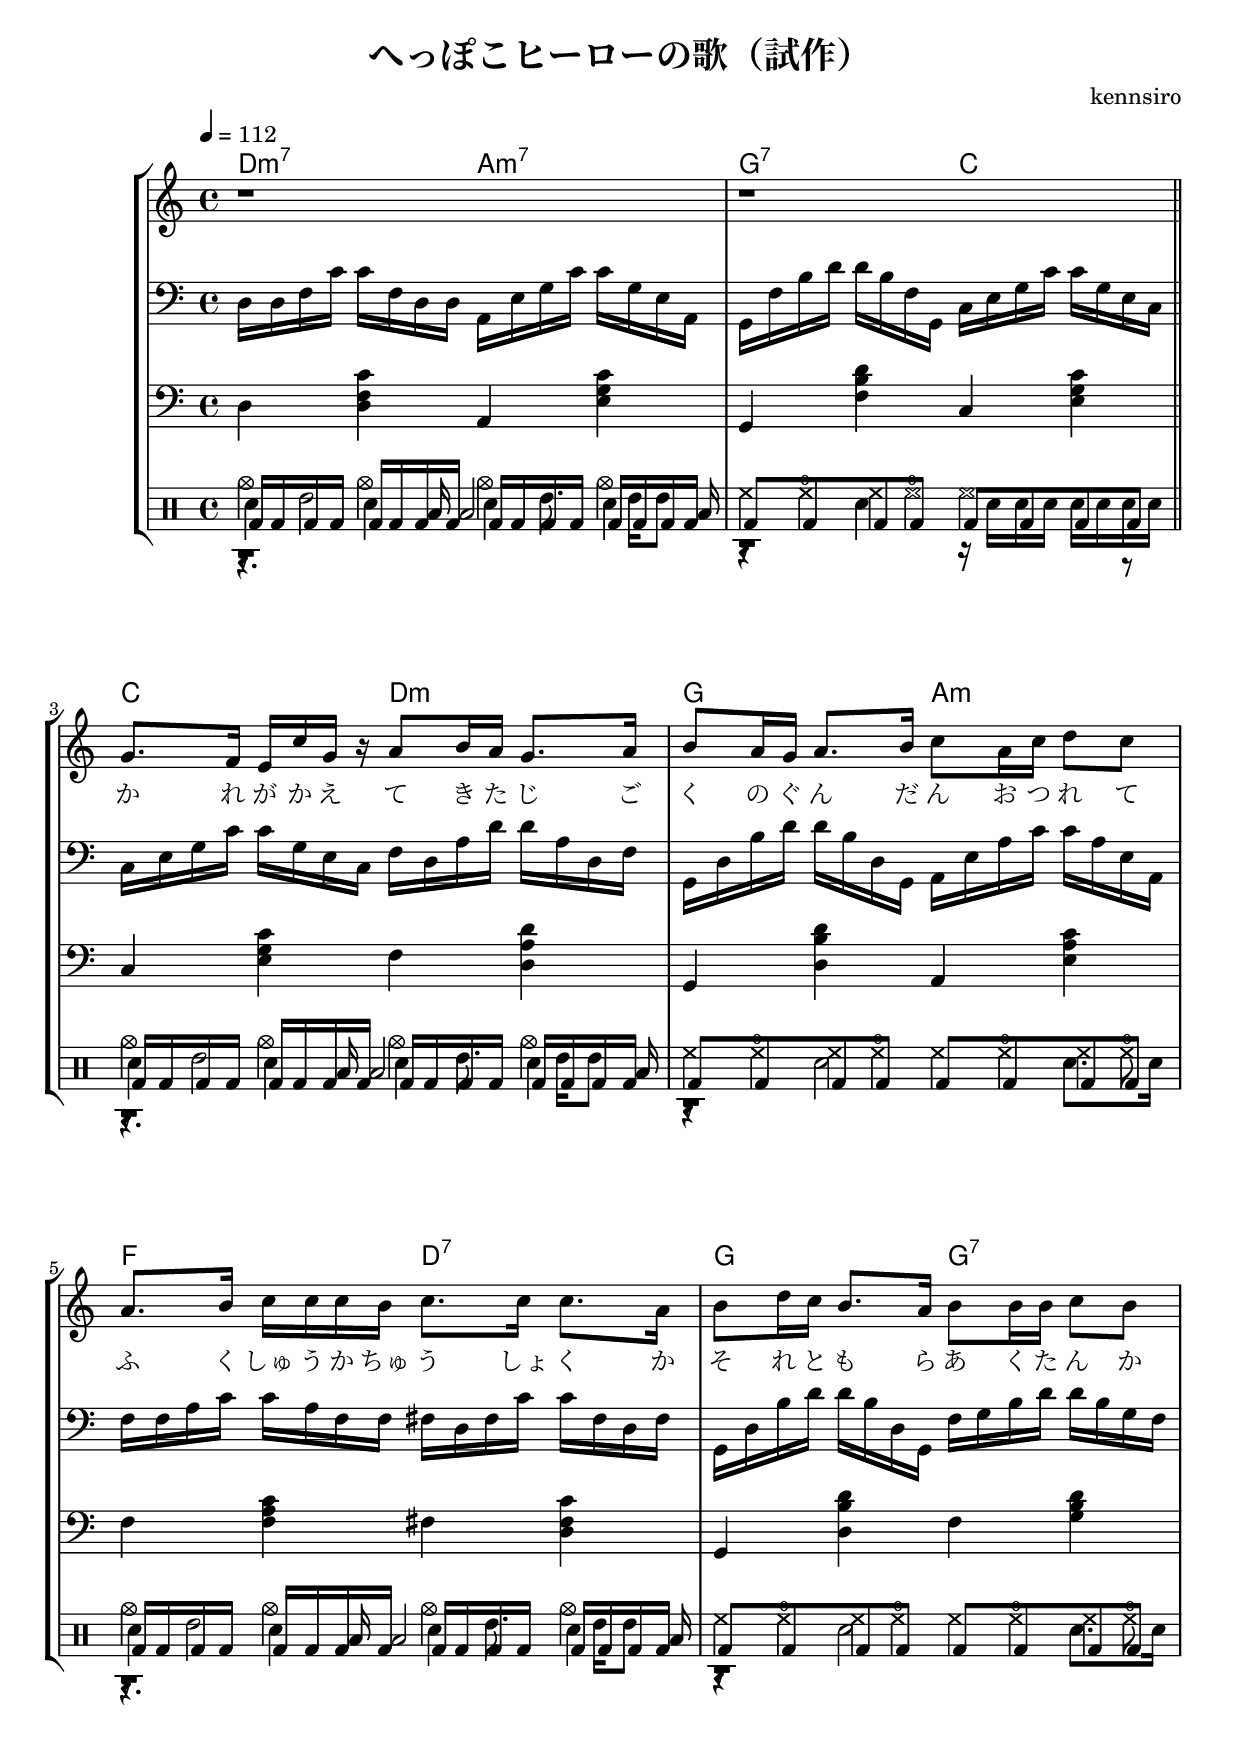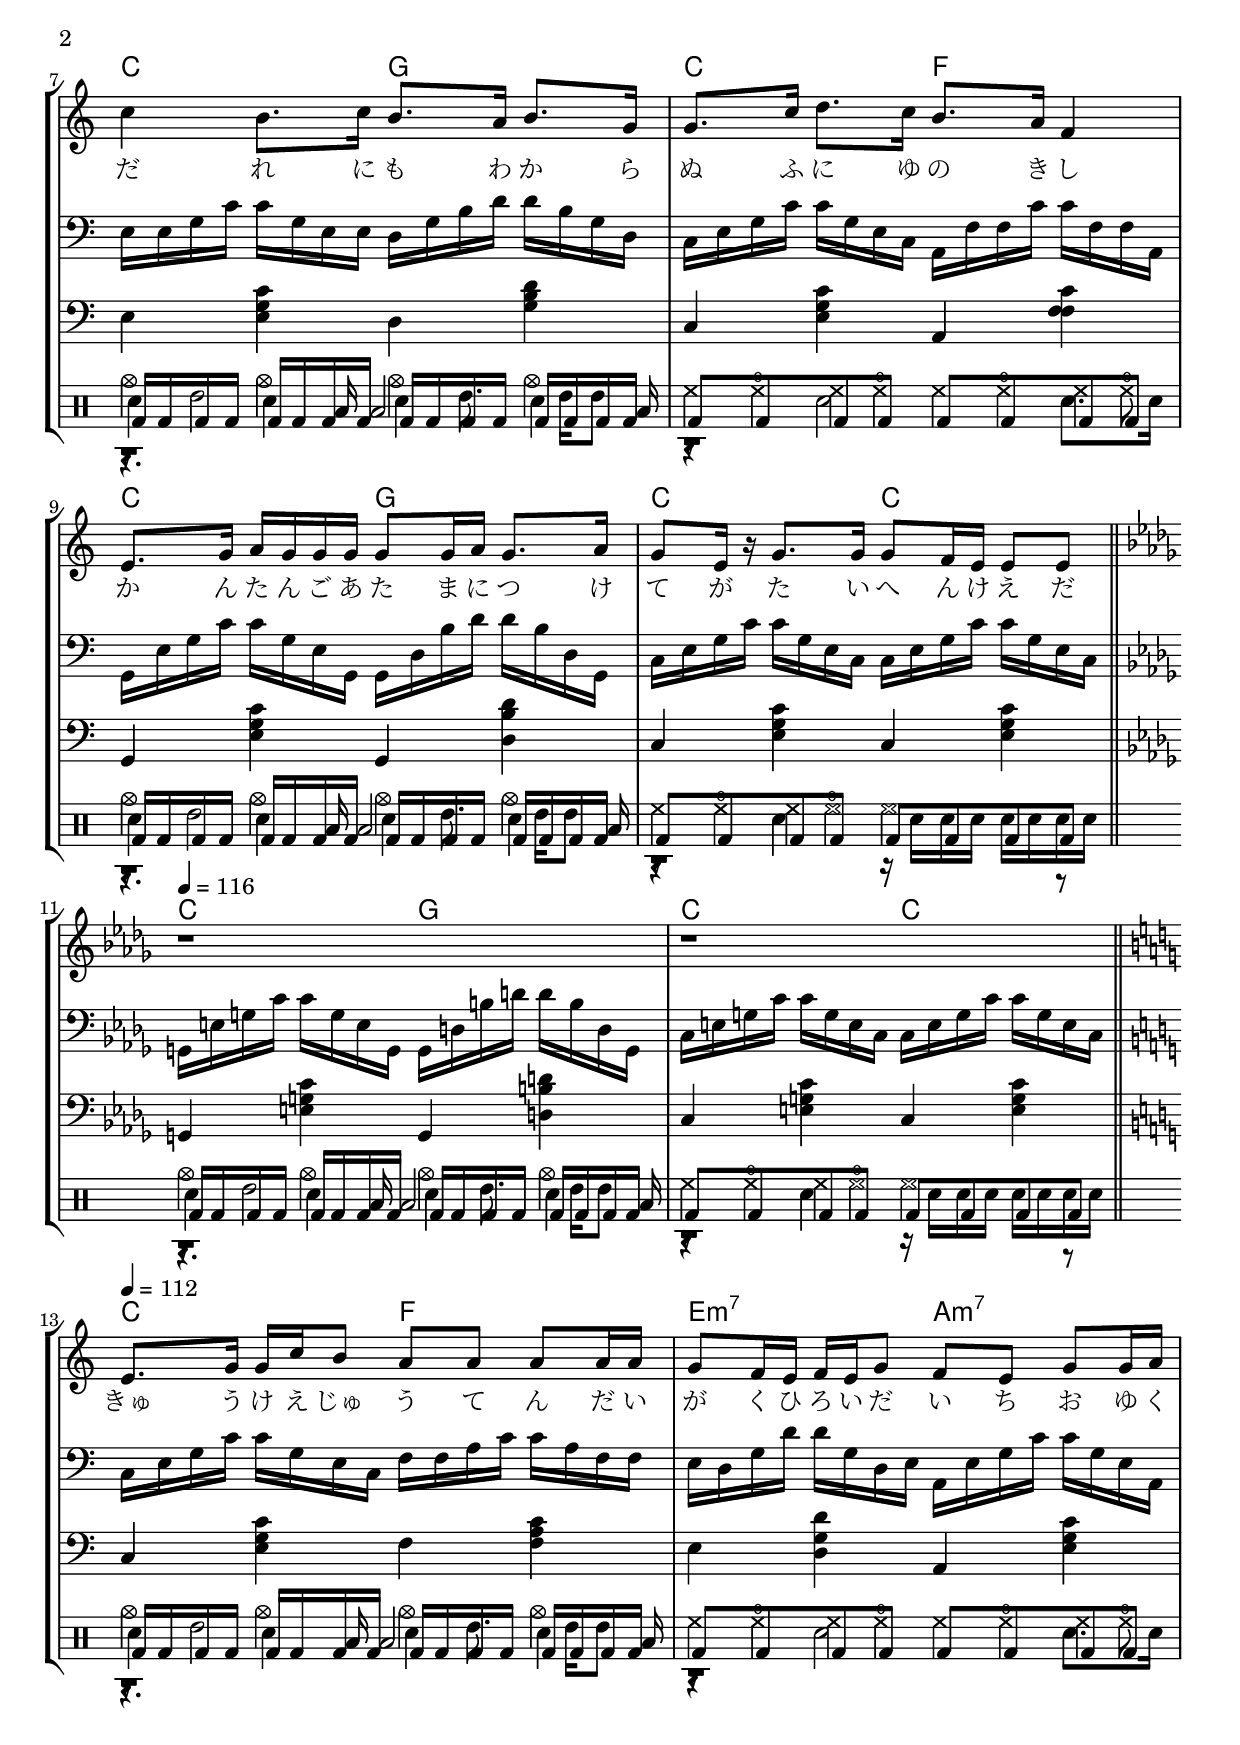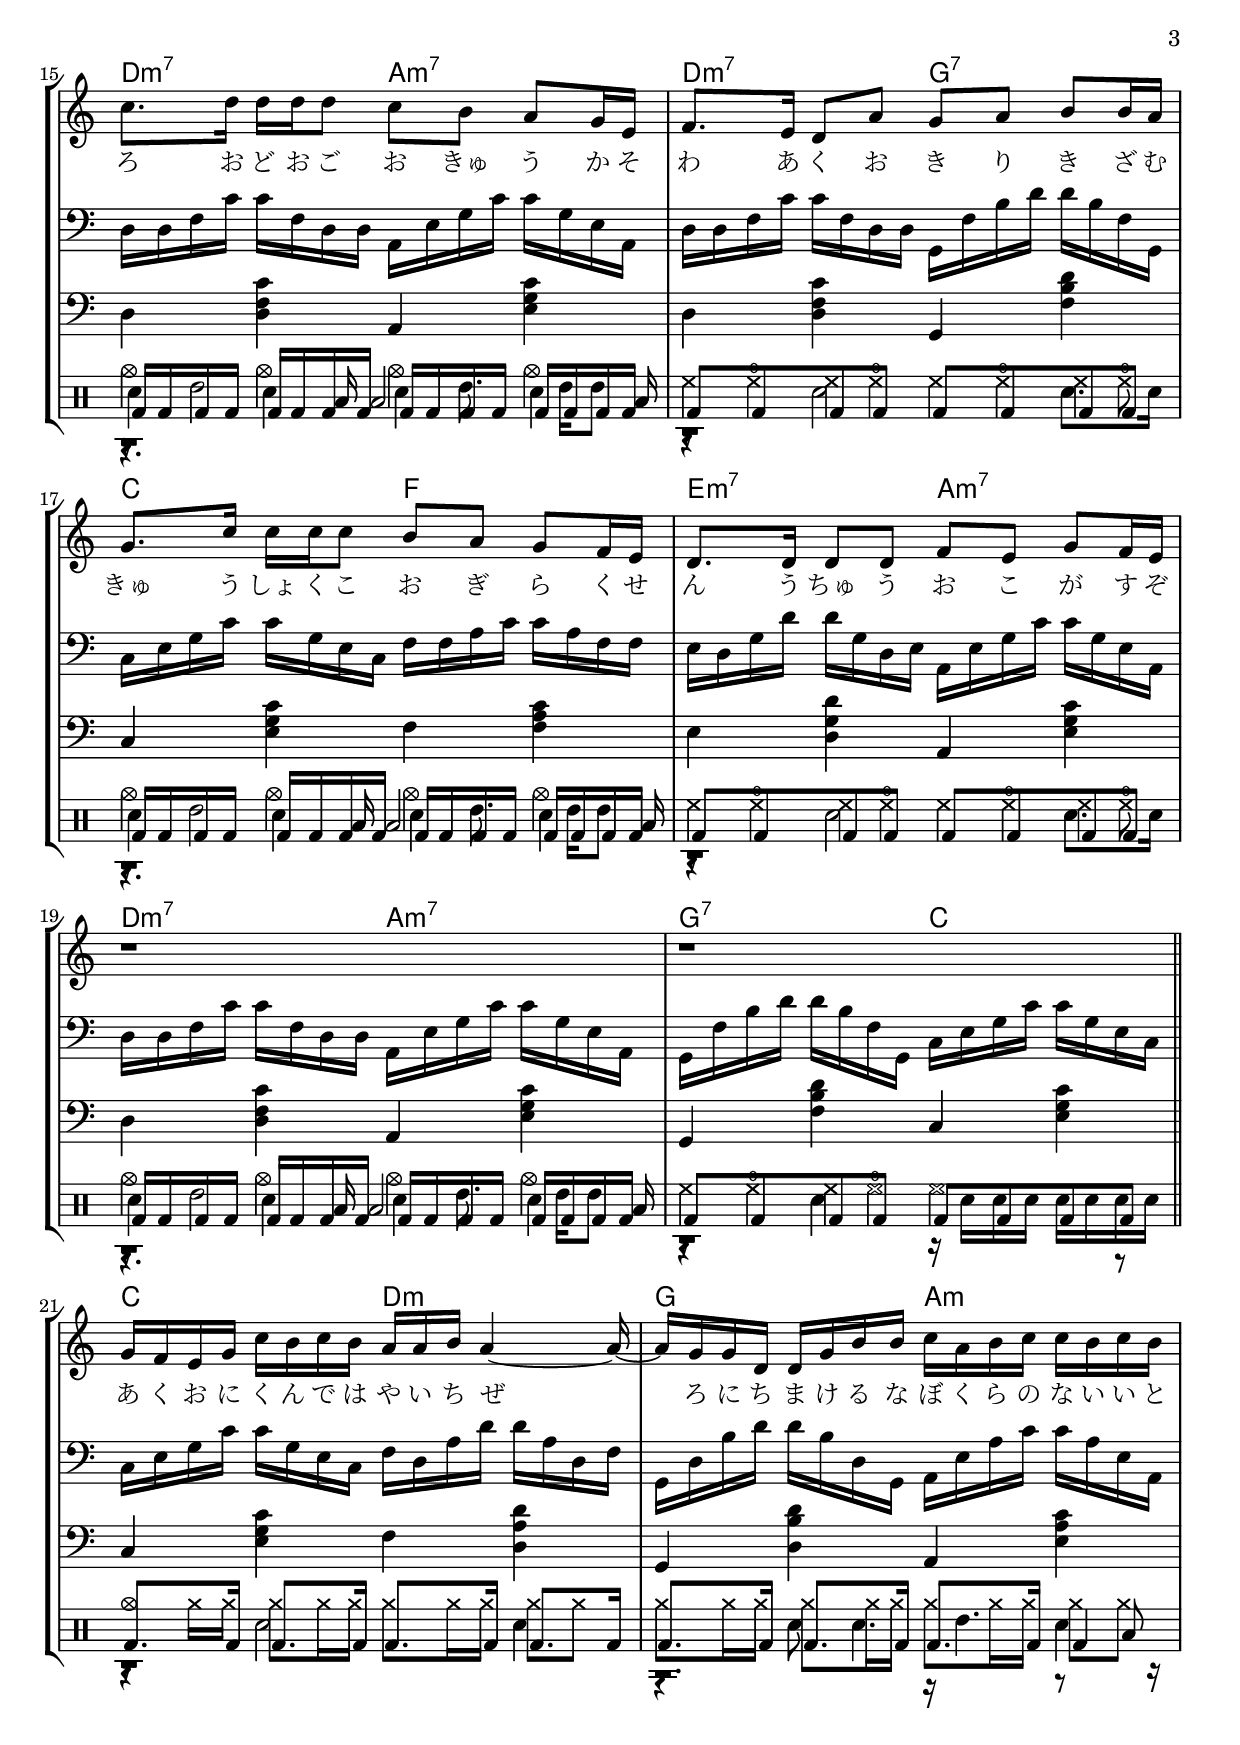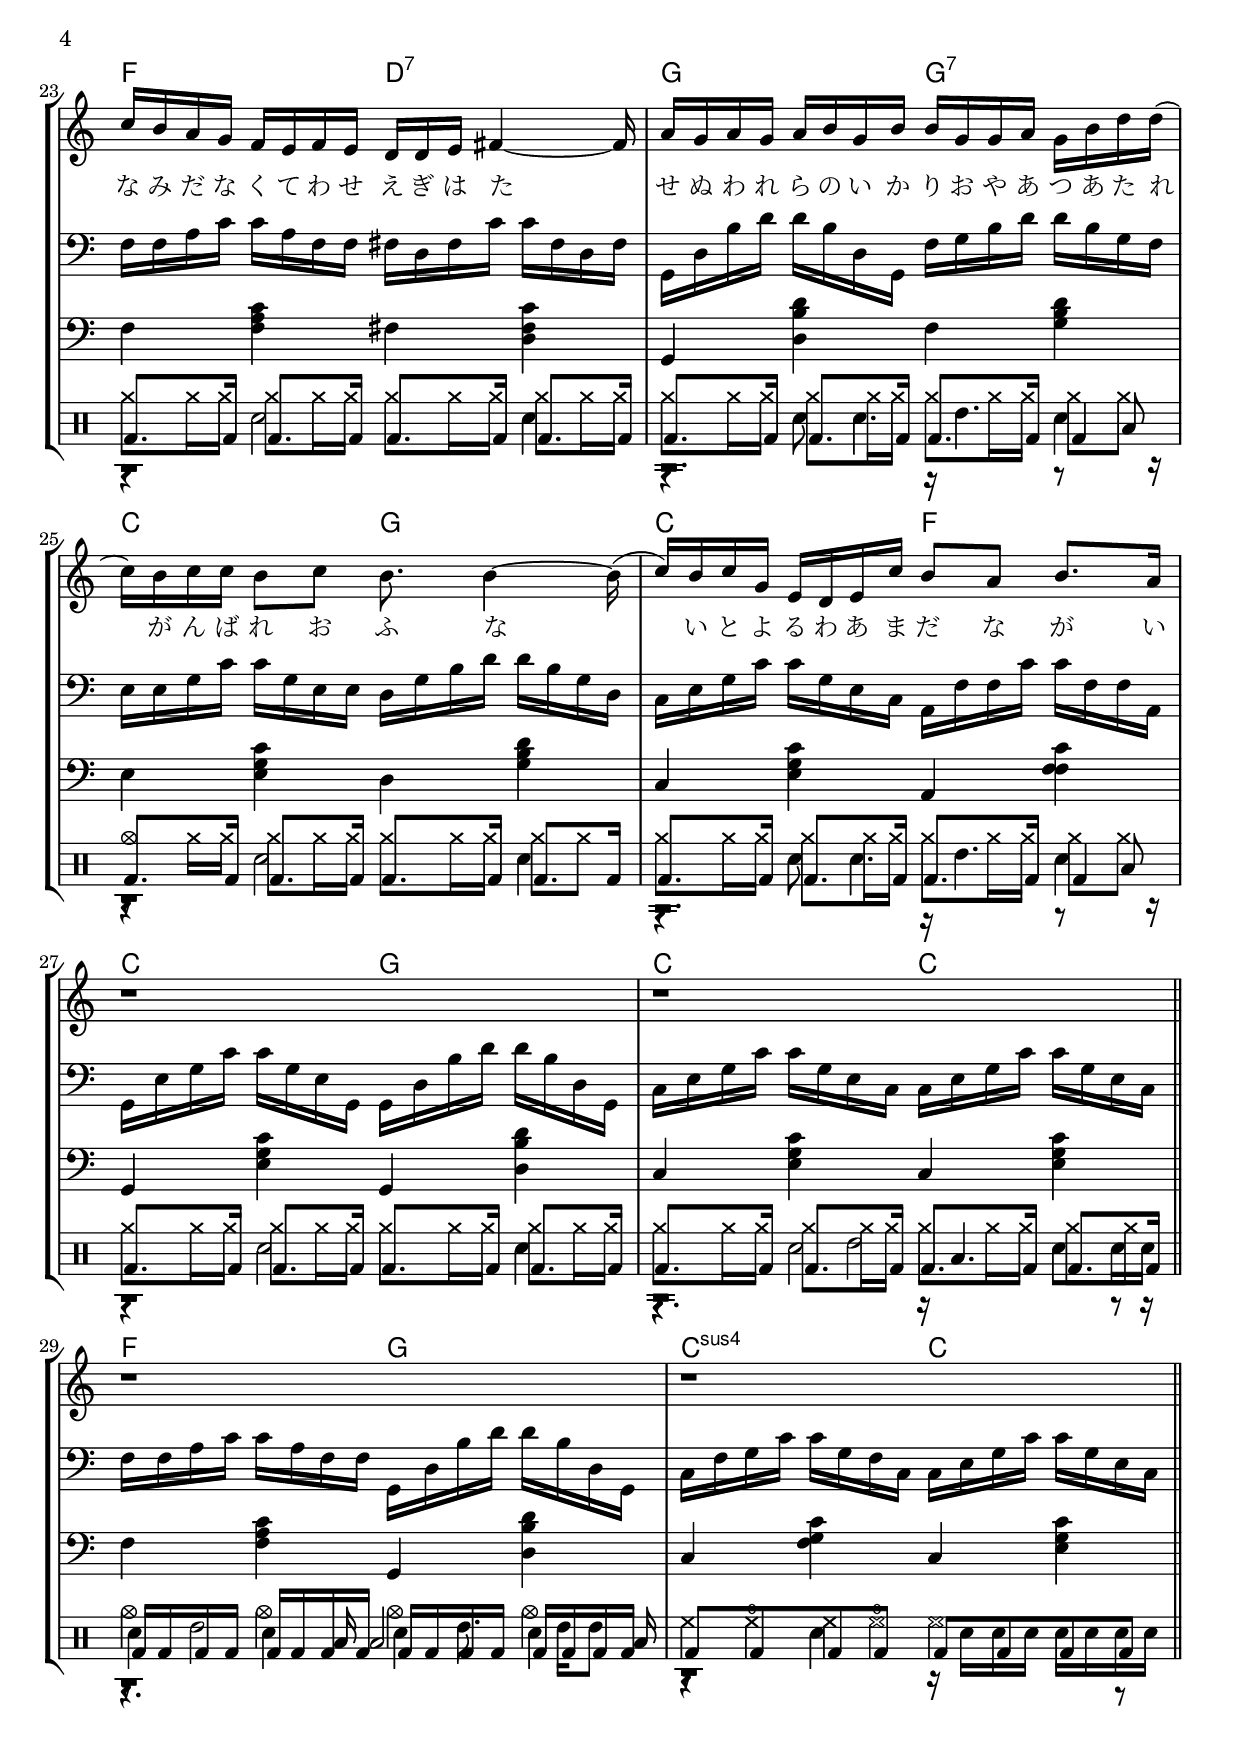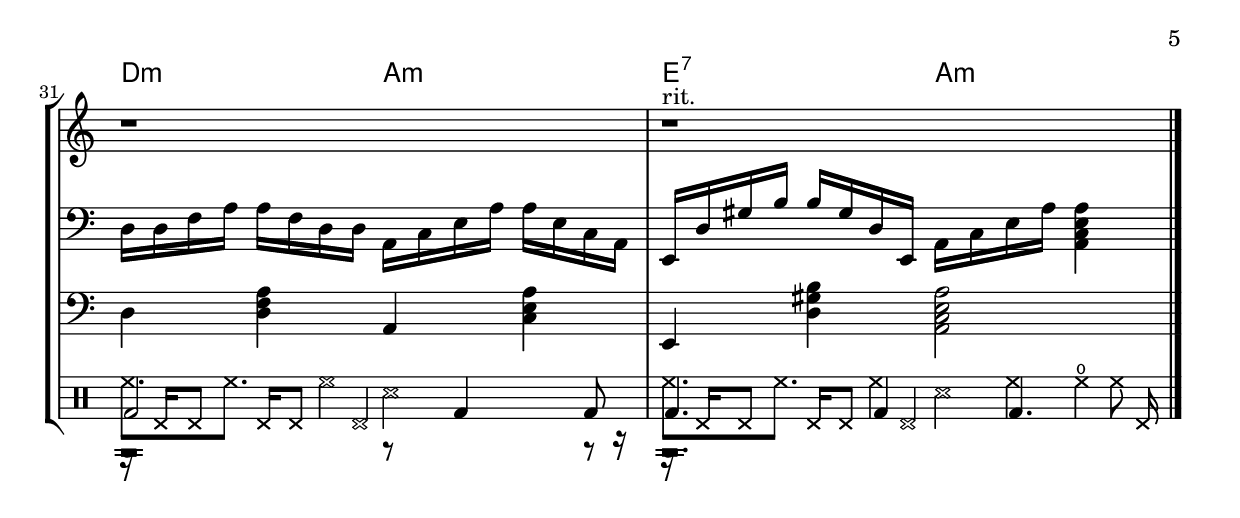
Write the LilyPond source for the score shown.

\version "2.12.1"

\header {
	title = \markup {へっぽこヒーローの歌（試作）}
	composer = \markup \center-column {kennsiro}
}

harmony = \chordmode {
	d2:min7 a:min7 g:7 c 

	c d:m g a:m f d:7 g g:7 c g c f c g c c 

	c g c c 

	c f e:min7 a:min7 d:min7 a:min7 d:min7 g:7 c f e:min7 a:min7 d:min7 a:min7 g:7 c 

	c d:m g a:m f d:7 g g:7 c g c f c g c c 

	f g c:sus4 c 

	d:m a:m e:7 a:m 
}

melody = {
	\key c \major
	\tempo 4 = 112
	r1 | r1   
	\set Staff.midiInstrument = #"mmi0.48"
	 g'8.  f'16  e'16  c''16  g'16  r16  a'8  b'16  a'16  g'8.  a'16 
	b'8  a'16  g'16  a'8.  b'16  c''8  a'16  c''16  d''8  c''8 
	a'8.  b'16  c''16  c''16  c''16  b'16  c''8.  c''16  c''8.  a'16 
	b'8  d''16  c''16  b'8.  a'16  b'8  b'16  b'16  c''8  b'8 
	c''4  b'8.  c''16  b'8.  a'16  b'8.  g'16 
	g'8.  c''16  d''8.  c''16  b'8.  a'16  f'4 
	e'8.  g'16  a'16  g'16  g'16  g'16  g'8  g'16  a'16  g'8.  a'16 
	g'8  e'16  r16  g'8.  g'16  g'8  f'16  e'16  e'8  e'8
	\key des \major
	\tempo 4 = 116
	r1 | r1   
	\set Staff.midiInstrument = #"mmi0.42"
		\key c \major
	\tempo 4 = 112
 e'8.  g'16  g'16  c''16  b'8  a'8  a'8  a'8  a'16  a'16 
	g'8  f'16  e'16  f'16  e'16  g'8  f'8  e'8  g'8  g'16  a'16 
	c''8.  d''16  d''16  d''16  d''8  c''8  b'8  a'8  g'16  e'16 
	f'8.  e'16  d'8  a'8  g'8  a'8  b'8  b'16  a'16 
	g'8.  c''16  c''16  c''16  c''8  b'8  a'8  g'8  f'16  e'16 
	d'8.  d'16  d'8  d'8  f'8  e'8  g'8  f'16  e'16
	r1 r1 	\set Staff.midiInstrument = #"mmi0.42"
	 g'16  f'16  e'16  g'16  c''16  b'16  c''16  b'16  a'16  a'16  b'16  a'4~a'16~ 
	a'16  g'16  g'16  d'16  d'16  g'16  b'16  b'16  c''16  a'16  b'16  c''16  c''16  b'16  c''16  b'16 
	c''16  b'16  a'16  g'16  f'16  e'16  f'16  e'16  d'16  d'16  e'16  fis'4~fis'16 
	a'16  g'16  a'16  g'16  a'16  b'16  g'16  b'16  b'16  g'16  g'16  a'16  g'16  b'16  d''16  d''16 
	(c''16)  b'16  c''16  c''16  b'8  c''8  b'8.  b'4~b'16 
	(c''16)  b'16  c''16  g'16  e'16  d'16  e'16  c''16  b'8  a'8  b'8.  a'16
	r1 r1 	r1 | r1   
	r1 | r1^"rit." \bar "|."
}

words = \lyricmode {
	
	か  れ  が  か  え  て  き  た  じ  ご  く  の  ぐ  ん  だ  ん  お  つ  れ  て  ふ  く  しゅ  う  か  ちゅ  う  しょ  く  か  そ  れ  と  も  ら  あ  く  た  ん  か  だ  れ  に  も  わ  か  ら  ぬ  ふ  に  ゆ  の  き  し  か  ん  た  ん  ご  あ  た  ま  に  つ  け  て  が  た  い  へ  ん  け  え  だ  
	
	きゅ  う  け  え  じゅ  う  て  ん  だ  い  が  く  ひ  ろ  い  だ  い  ち  お  ゆ  く  ろ  お  ど  お  ご  お  きゅ  う  か  そ  わ  あ  く  お  き  り  き  ざ  む  きゅ  う  しょ  く  こ  お  ぎ  ら  く  せ  ん  う  ちゅ  う  お  こ  が  す  ぞ  
	あ  く  お  に  く  ん  で  は  や  い  ち  ぜ  ろ  に  ち  ま  け  る  な  ぼ  く  ら  の  な  い  い  と  な  み  だ  な  く  て  わ  せ  え  ぎ  は  た  せ  ぬ  わ  れ  ら  の  い  か  り  お  や  あ  つ  あ  た  れ  が  ん  ば  れ  お  ふ  な  い  と  よ  る  わ  あ  ま  だ  な  が  い  
	
	
}

tempochange = {
	\tempo 4 = 112
	r1 | r1 \bar "||"
	\tempo 4 = 112
	r1 | r1 | r1 | r1 | r1 | r1 | r1 | r1 \bar "||"
	\tempo 4 = 116
	r1 | r1 \bar "||"
	\tempo 4 = 112
	r1 | r1 | r1 | r1 | r1 | r1 | r1 | r1 \bar "||"
	\tempo 4 = 112
	r1 | r1 | r1 | r1 | r1 | r1 | r1 | r1 \bar "||"
	\tempo 4 = 112
	r1 | r1 \bar "||"
	\tempo 4 = 112
	r1 | \tempo 4 = 84 r2 \tempo 4 = 74 r2 \bar "|."
}

mainacc = {
	\clef bass
	\set Staff.midiInstrument = #"Banjo"
	\key c \major
	\tempo 4 = 112
	d16 d f c' c' f d d
	a,16 e g c' c' g e a,
	g,16 f b d' d' b f g,
	c16 e g c' c' g e c
	\bar "||"

	\set Staff.midiInstrument = #"Banjo"
	c16 e g c' c' g e c
	f16 d a d' d' a d f
	g,16 d b d' d' b d g,
	a,16 e a c' c' a e a,
	f16 f a c' c' a f f
	fis16 d fis c' c' fis d fis
	g,16 d b d' d' b d g,
	f16 g b d' d' b g f
	e16 e g c' c' g e e
	d16 g b d' d' b g d
	c16 e g c' c' g e c
	a,16 f f c' c' f f a,
	g,16 e g c' c' g e g,
	g,16 d b d' d' b d g,
	c16 e g c' c' g e c
	c16 e g c' c' g e c
	\bar "||"

	\set Staff.midiInstrument = #"Banjo"
	\key des \major
	\tempo 4 = 116
	g,16 e g c' c' g e g,
	g,16 d b d' d' b d g,
	c16 e g c' c' g e c
	c16 e g c' c' g e c
	\bar "||"

	\set Staff.midiInstrument = #"Banjo"
	\key c \major
	\tempo 4 = 112
	c16 e g c' c' g e c
	f16 f a c' c' a f f
	e16 d g d' d' g d e
	a,16 e g c' c' g e a,
	d16 d f c' c' f d d
	a,16 e g c' c' g e a,
	d16 d f c' c' f d d
	g,16 f b d' d' b f g,
	c16 e g c' c' g e c
	f16 f a c' c' a f f
	e16 d g d' d' g d e
	a,16 e g c' c' g e a,
	d16 d f c' c' f d d
	a,16 e g c' c' g e a,
	g,16 f b d' d' b f g,
	c16 e g c' c' g e c
	\bar "||"

	\set Staff.midiInstrument = #"Banjo"
	c16 e g c' c' g e c
	f16 d a d' d' a d f
	g,16 d b d' d' b d g,
	a,16 e a c' c' a e a,
	f16 f a c' c' a f f
	fis16 d fis c' c' fis d fis
	g,16 d b d' d' b d g,
	f16 g b d' d' b g f
	e16 e g c' c' g e e
	d16 g b d' d' b g d
	c16 e g c' c' g e c
	a,16 f f c' c' f f a,
	g,16 e g c' c' g e g,
	g,16 d b d' d' b d g,
	c16 e g c' c' g e c
	c16 e g c' c' g e c
	\bar "||"

	\set Staff.midiInstrument = #"Banjo"
	f16 f a c' c' a f f
	g,16 d b d' d' b d g,
	c16 f g c' c' g f c
	c16 e g c' c' g e c
	\bar "||"

	\set Staff.midiInstrument = #"Trumpet"
	d16 d f a a f d d
	a,16 c e a a e c a,
	e,16 d gis b b gis d e,
	a,16 c e a <a, c e a>4
	\bar "|."
}

subacc = {
	\clef bass
	\set Staff.midiInstrument = #"Lead 4 (chiff)"
	\key c \major
	\tempo 4 = 112
	d4 <d f c'>4
	a,4 <e g c'>4
	g,4 <f b d'>4
	c4 <e g c'>4
	\bar "||"

	\set Staff.midiInstrument = #"Slap Bass 1"
	c4 <e g c'>4
	f4 <d a d'>4
	g,4 <d b d'>4
	a,4 <e a c'>4
	f4 <f a c'>4
	fis4 <d fis c'>4
	g,4 <d b d'>4
	f4 <g b d'>4
	e4 <e g c'>4
	d4 <g b d'>4
	c4 <e g c'>4
	a,4 <f f c'>4
	g,4 <e g c'>4
	g,4 <d b d'>4
	c4 <e g c'>4
	c4 <e g c'>4
	\bar "||"

	\set Staff.midiInstrument = #"Slap Bass 1"
	\key des \major
	\tempo 4 = 116
	g,4 <e g c'>4
	g,4 <d b d'>4
	c4 <e g c'>4
	c4 <e g c'>4
	\bar "||"

	\set Staff.midiInstrument = #"Slap Bass 1"
	\key c \major
	\tempo 4 = 112
	c4 <e g c'>4
	f4 <f a c'>4
	e4 <d g d'>4
	a,4 <e g c'>4
	d4 <d f c'>4
	a,4 <e g c'>4
	d4 <d f c'>4
	g,4 <f b d'>4
	c4 <e g c'>4
	f4 <f a c'>4
	e4 <d g d'>4
	a,4 <e g c'>4
	d4 <d f c'>4
	a,4 <e g c'>4
	g,4 <f b d'>4
	c4 <e g c'>4
	\bar "||"

	\set Staff.midiInstrument = #"Lead 4 (chiff)"
	c4 <e g c'>4
	f4 <d a d'>4
	g,4 <d b d'>4
	a,4 <e a c'>4
	f4 <f a c'>4
	fis4 <d fis c'>4
	g,4 <d b d'>4
	f4 <g b d'>4
	e4 <e g c'>4
	d4 <g b d'>4
	c4 <e g c'>4
	a,4 <f f c'>4
	g,4 <e g c'>4
	g,4 <d b d'>4
	c4 <e g c'>4
	c4 <e g c'>4
	\bar "||"

	\set Staff.midiInstrument = #"Orchestra Hit"
	f4 <f a c'>4
	g,4 <d b d'>4
	c4 <f g c'>4
	c4 <e g c'>4
	\bar "||"

	\set Staff.midiInstrument = #"Orchestra Hit"
	d4 <d f a>4
	a,4 <c e a>4
	e,4 <d gis b>4
	<a, c e a>2
	\bar "|."
}

percA = {
	\drummode {
	r1  |hh4 hh4 hh2  \bar "||"
	r1  |hh4 hh4 hh4 hh4  |r1  |hh4 hh4 hh4 hh4  |r1  |hh4 hh4 hh4 hh4  |r1  |hh4 hh4 hh2  \bar "||"
	r1  |hh4 hh4 hh2  \bar "||"
	r1  |hh4 hh4 hh4 hh4  |r1  |hh4 hh4 hh4 hh4  |r1  |hh4 hh4 hh4 hh4  |r1  |hh4 hh4 hh2  \bar "||"
	r8 cymr16 cymr16 cymr8 cymr16 cymr16 cymr8 cymr16 cymr16 cymr8 cymr8  |cymr8 cymr16 cymr16 cymr8 cymr16 cymr16 cymr8 cymr16 cymr16 cymr8 cymr8  |cymr8 cymr16 cymr16 cymr8 cymr16 cymr16 cymr8 cymr16 cymr16 cymr8 cymr16 cymr16  |cymr8 cymr16 cymr16 cymr8 cymr16 cymr16 cymr8 cymr16 cymr16 cymr8 cymr8  |r8 cymr16 cymr16 cymr8 cymr16 cymr16 cymr8 cymr16 cymr16 cymr8 cymr8  |cymr8 cymr16 cymr16 cymr8 cymr16 cymr16 cymr8 cymr16 cymr16 cymr8 cymr8  |cymr8 cymr16 cymr16 cymr8 cymr16 cymr16 cymr8 cymr16 cymr16 cymr8 cymr16 cymr16  |cymr8 cymr16 cymr16 cymr8 cymr16 cymr16 cymr8 cymr16 cymr16 cymr8 cymr8  \bar "||"
	r1  |hh4 hh4 hh2  \bar "||"
	r1  |r2. hho4  \bar "|."
	}
}

percB = {
	\drummode {
	sn4 sn4 sn4 sn4  |r4 sn4 r16 sn16 sn16 sn16 sn16 sn16 sn16 sn16  \bar "||"
	sn4 sn4 sn4 sn4  |r4 sn2 sn8. sn16  |sn4 sn4 sn4 sn4  |r4 sn2 sn8. sn16  |sn4 sn4 sn4 sn4  |r4 sn2 sn8. sn16  |sn4 sn4 sn4 sn4  |r4 sn4 r16 sn16 sn16 sn16 sn16 sn16 sn16 sn16  \bar "||"
	sn4 sn4 sn4 sn4  |r4 sn4 r16 sn16 sn16 sn16 sn16 sn16 sn16 sn16  \bar "||"
	sn4 sn4 sn4 sn4  |r4 sn2 sn8. sn16  |sn4 sn4 sn4 sn4  |r4 sn2 sn8. sn16  |sn4 sn4 sn4 sn4  |r4 sn2 sn8. sn16  |sn4 sn4 sn4 sn4  |r4 sn4 r16 sn16 sn16 sn16 sn16 sn16 sn16 sn16  \bar "||"
	r4 sn2 sn4  |r4 sn8 sn4. sn4  |r4 sn2 sn4  |r4 sn8 sn4. sn4  |r4 sn2 sn4  |r4 sn8 sn4. sn4  |r4 sn2 sn4  |r4 sn2 sn8 sn16 sn16  \bar "||"
	sn4 sn4 sn4 sn4  |r4 sn4 r16 sn16 sn16 sn16 sn16 sn16 sn16 sn16  \bar "||"
	r16 hhp16 hhp8 hhp16 hhp8 hhp2 r16  |r16 hhp16 hhp8 hhp16 hhp8 hhp2 hhp16  \bar "|."
	}
}

percC = {
	\drummode {
	bd16 bd16 bd16 bd16 bd16 bd16 bd16 bd16 bd16 bd16 bd16 bd16 bd16 bd16 bd16 bd16  |bd8 bd8 bd8 bd8 bd8 bd8 bd8 bd8  \bar "||"
	bd16 bd16 bd16 bd16 bd16 bd16 bd16 bd16 bd16 bd16 bd16 bd16 bd16 bd16 bd16 bd16  |bd8 bd8 bd8 bd8 bd8 bd8 bd8 bd8  |bd16 bd16 bd16 bd16 bd16 bd16 bd16 bd16 bd16 bd16 bd16 bd16 bd16 bd16 bd16 bd16  |bd8 bd8 bd8 bd8 bd8 bd8 bd8 bd8  |bd16 bd16 bd16 bd16 bd16 bd16 bd16 bd16 bd16 bd16 bd16 bd16 bd16 bd16 bd16 bd16  |bd8 bd8 bd8 bd8 bd8 bd8 bd8 bd8  |bd16 bd16 bd16 bd16 bd16 bd16 bd16 bd16 bd16 bd16 bd16 bd16 bd16 bd16 bd16 bd16  |bd8 bd8 bd8 bd8 bd8 bd8 bd8 bd8  \bar "||"
	bd16 bd16 bd16 bd16 bd16 bd16 bd16 bd16 bd16 bd16 bd16 bd16 bd16 bd16 bd16 bd16  |bd8 bd8 bd8 bd8 bd8 bd8 bd8 bd8  \bar "||"
	bd16 bd16 bd16 bd16 bd16 bd16 bd16 bd16 bd16 bd16 bd16 bd16 bd16 bd16 bd16 bd16  |bd8 bd8 bd8 bd8 bd8 bd8 bd8 bd8  |bd16 bd16 bd16 bd16 bd16 bd16 bd16 bd16 bd16 bd16 bd16 bd16 bd16 bd16 bd16 bd16  |bd8 bd8 bd8 bd8 bd8 bd8 bd8 bd8  |bd16 bd16 bd16 bd16 bd16 bd16 bd16 bd16 bd16 bd16 bd16 bd16 bd16 bd16 bd16 bd16  |bd8 bd8 bd8 bd8 bd8 bd8 bd8 bd8  |bd16 bd16 bd16 bd16 bd16 bd16 bd16 bd16 bd16 bd16 bd16 bd16 bd16 bd16 bd16 bd16  |bd8 bd8 bd8 bd8 bd8 bd8 bd8 bd8  \bar "||"
	bd8. bd16 bd8. bd16 bd8. bd16 bd8. bd16  |bd8. bd16 bd8. bd16 bd8. bd16 bd4  |bd8. bd16 bd8. bd16 bd8. bd16 bd8. bd16  |bd8. bd16 bd8. bd16 bd8. bd16 bd4  |bd8. bd16 bd8. bd16 bd8. bd16 bd8. bd16  |bd8. bd16 bd8. bd16 bd8. bd16 bd4  |bd8. bd16 bd8. bd16 bd8. bd16 bd8. bd16  |bd8. bd16 bd8. bd16 bd8. bd16 bd8. bd16  \bar "||"
	bd16 bd16 bd16 bd16 bd16 bd16 bd16 bd16 bd16 bd16 bd16 bd16 bd16 bd16 bd16 bd16  |bd8 bd8 bd8 bd8 bd8 bd8 bd8 bd8  \bar "||"
	hh8. hh8. hh2 r8  |hh8. hh8. hh4 hh4 hh8  \bar "|."
	}
}

percD = {
	\drummode {
	r1  |r8 hho4 hho2 r8  \bar "||"
	r1  |r8 hho4 hho4 hho4 hho8  |r1  |r8 hho4 hho4 hho4 hho8  |r1  |r8 hho4 hho4 hho4 hho8  |r1  |r8 hho4 hho2 r8  \bar "||"
	r1  |r8 hho4 hho2 r8  \bar "||"
	r1  |r8 hho4 hho4 hho4 hho8  |r1  |r8 hho4 hho4 hho4 hho8  |r1  |r8 hho4 hho4 hho4 hho8  |r1  |r8 hho4 hho2 r8  \bar "||"
	r1  |r2 r16 tommh4. r16  |r1  |r2 r16 tommh4. r16  |r1  |r2 r16 tommh4. r16  |r1  |r4. tommh2 r8  \bar "||"
	r1  |r8 hho4 hho2 r8  \bar "||"
	r2 ss2  |r2 ss2  \bar "|."
	}
}

percE = {
	\drummode {
	cymc4 cymc4 cymc4 cymc4  |r1 \bar "||"
	cymc4 cymc4 cymc4 cymc4  |r1 |cymc4 cymc4 cymc4 cymc4  |r1 |cymc4 cymc4 cymc4 cymc4  |r1 |cymc4 cymc4 cymc4 cymc4  |r1 \bar "||"
	cymc4 cymc4 cymc4 cymc4  |r1 \bar "||"
	cymc4 cymc4 cymc4 cymc4  |r1 |cymc4 cymc4 cymc4 cymc4  |r1 |cymc4 cymc4 cymc4 cymc4  |r1 |cymc4 cymc4 cymc4 cymc4  |r1 \bar "||"
	r1  |r2. r8 toml8  |r1  |r2. r8 toml8  |r1  |r2. r8 toml8  |r1  |r2 r16 toml4. r16  \bar "||"
	cymc4 cymc4 cymc4 cymc4  |r1 \bar "||"
	bd2 r8 bd4 bd8  |bd4. bd4 bd4.  \bar "|."
	}
}

percF = {
	\drummode {
	r8 tommh2 tommh8. tommh16 tommh8  |r1 \bar "||"
	r8 tommh2 tommh8. tommh16 tommh8  |r1 |r8 tommh2 tommh8. tommh16 tommh8  |r1 |r8 tommh2 tommh8. tommh16 tommh8  |r1 |r8 tommh2 tommh8. tommh16 tommh8  |r1 \bar "||"
	r8 tommh2 tommh8. tommh16 tommh8  |r1 \bar "||"
	r8 tommh2 tommh8. tommh16 tommh8  |r1 |r8 tommh2 tommh8. tommh16 tommh8  |r1 |r8 tommh2 tommh8. tommh16 tommh8  |r1 |r8 tommh2 tommh8. tommh16 tommh8  |r1 \bar "||"
	cymc1  |r1 |r1 |r1 |cymc1  |r1 |r1 |r1 \bar "||"
	r8 tommh2 tommh8. tommh16 tommh8  |r1 \bar "||"
	r1 | r1 \bar "|."
	}
}

percG = {
	\drummode {
	r4. toml16 toml2 toml16  |r1 \bar "||"
	r4. toml16 toml2 toml16  |r1 |r4. toml16 toml2 toml16  |r1 |r4. toml16 toml2 toml16  |r1 |r4. toml16 toml2 toml16  |r1 \bar "||"
	r4. toml16 toml2 toml16  |r1 \bar "||"
	r4. toml16 toml2 toml16  |r1 |r4. toml16 toml2 toml16  |r1 |r4. toml16 toml2 toml16  |r1 |r4. toml16 toml2 toml16  |r1 \bar "||"
	r1 | r1 | r1 | r1 | r1 | r1 | r1 | r1 \bar "||"
	r4. toml16 toml2 toml16  |r1 \bar "||"
	r1 | r1 \bar "|."
	}
}

\score {
	<<
		\new StaffGroup <<
			\new ChordNames {\harmony}
			\new Voice = "melody" {\melody}
			\new Lyrics \lyricsto "melody" \words
			\new Staff = "mainacc" {\mainacc}
			\new Staff = "subacc" {\subacc}
			\new DrumStaff <<
				\new DrumVoice {\percA}
				\new DrumVoice {\percB}
				\new DrumVoice {\percC}
				\new DrumVoice {\percD}
				\new DrumVoice {\percE}
				\new DrumVoice {\percF}
				\new DrumVoice {\percG}
			>>
		>>
	>>
	\layout { }
}
